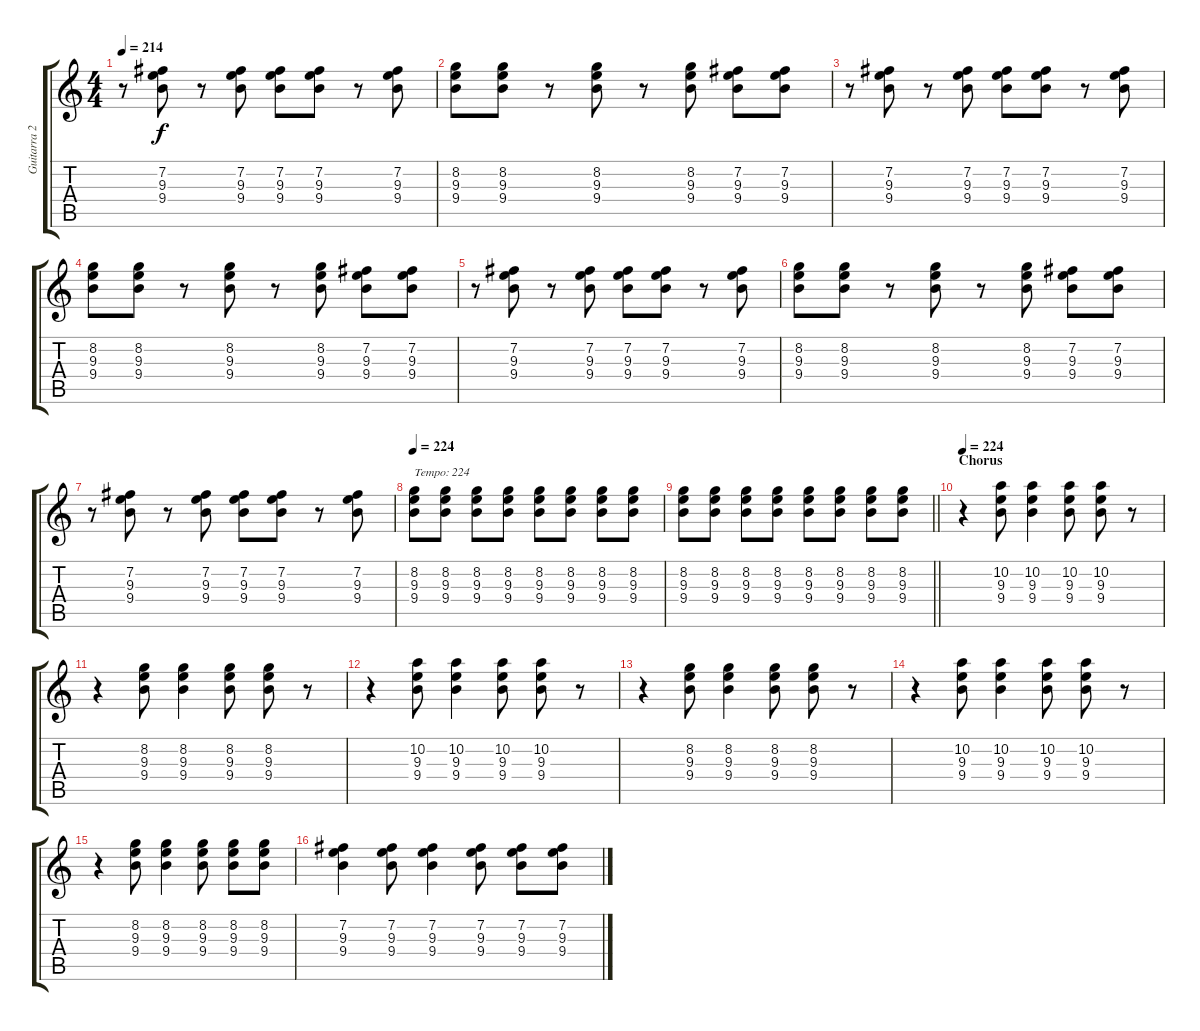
\track ("Guitarra 2 - Erik" "Guitarra 2") {instrument distortionguitar}
\staff {score tabs}
\tuning (E4 B3 G3 D3 A2 E2) {hide}
\ts (4 4)
\tempo 214
\clef g2
\ks c
r.8{dy f} (7.2 9.3 9.4).8 r.8 (7.2 9.3 9.4).8 (7.2 9.3 9.4).8 (7.2 9.3 9.4).8 r.8 (7.2 9.3 9.4).8 |
(8.2 9.3 9.4).8 (8.2 9.3 9.4).8 r.8 (8.2 9.3 9.4).8 r.8 (8.2 9.3 9.4).8 (7.2 9.3 9.4).8 (7.2 9.3 9.4).8 |
r.8 (7.2 9.3 9.4).8 r.8 (7.2 9.3 9.4).8 (7.2 9.3 9.4).8 (7.2 9.3 9.4).8 r.8 (7.2 9.3 9.4).8 |
(8.2 9.3 9.4).8 (8.2 9.3 9.4).8 r.8 (8.2 9.3 9.4).8 r.8 (8.2 9.3 9.4).8 (7.2 9.3 9.4).8 (7.2 9.3 9.4).8 |
r.8 (7.2 9.3 9.4).8 r.8 (7.2 9.3 9.4).8 (7.2 9.3 9.4).8 (7.2 9.3 9.4).8 r.8 (7.2 9.3 9.4).8 |
(8.2 9.3 9.4).8 (8.2 9.3 9.4).8 r.8 (8.2 9.3 9.4).8 r.8 (8.2 9.3 9.4).8 (7.2 9.3 9.4).8 (7.2 9.3 9.4).8 |
r.8 (7.2 9.3 9.4).8 r.8 (7.2 9.3 9.4).8 (7.2 9.3 9.4).8 (7.2 9.3 9.4).8 r.8 (7.2 9.3 9.4).8 |
\tempo 224
(8.2 9.3 9.4).8{txt "Tempo: 224"} (8.2 9.3 9.4).8 (8.2 9.3 9.4).8 (8.2 9.3 9.4).8 (8.2 9.3 9.4).8 (8.2 9.3 9.4).8 (8.2 9.3 9.4).8 (8.2 9.3 9.4).8 |
\barLineRight lightlight
(8.2 9.3 9.4).8 (8.2 9.3 9.4).8 (8.2 9.3 9.4).8 (8.2 9.3 9.4).8 (8.2 9.3 9.4).8 (8.2 9.3 9.4).8 (8.2 9.3 9.4).8 (8.2 9.3 9.4).8 |
\section ("" "Chorus")
\tempo 224
r.4 (10.2 9.3 9.4).8 (10.2 9.3 9.4).4 (10.2 9.3 9.4).8 (10.2 9.3 9.4).8 r.8 |
r.4 (8.2 9.3 9.4).8 (8.2 9.3 9.4).4 (8.2 9.3 9.4).8 (8.2 9.3 9.4).8 r.8 |
r.4 (10.2 9.3 9.4).8 (10.2 9.3 9.4).4 (10.2 9.3 9.4).8 (10.2 9.3 9.4).8 r.8 |
r.4 (8.2 9.3 9.4).8 (8.2 9.3 9.4).4 (8.2 9.3 9.4).8 (8.2 9.3 9.4).8 r.8 |
r.4 (10.2 9.3 9.4).8 (10.2 9.3 9.4).4 (10.2 9.3 9.4).8 (10.2 9.3 9.4).8 r.8 |
r.4 (8.2 9.3 9.4).8 (8.2 9.3 9.4).4 (8.2 9.3 9.4).8 (8.2 9.3 9.4).8 (8.2 9.3 9.4).8 |
(7.2 9.3 9.4).4 (7.2 9.3 9.4).8 (7.2 9.3 9.4).4 (7.2 9.3 9.4).8 (7.2 9.3 9.4).8 (7.2 9.3 9.4).8
